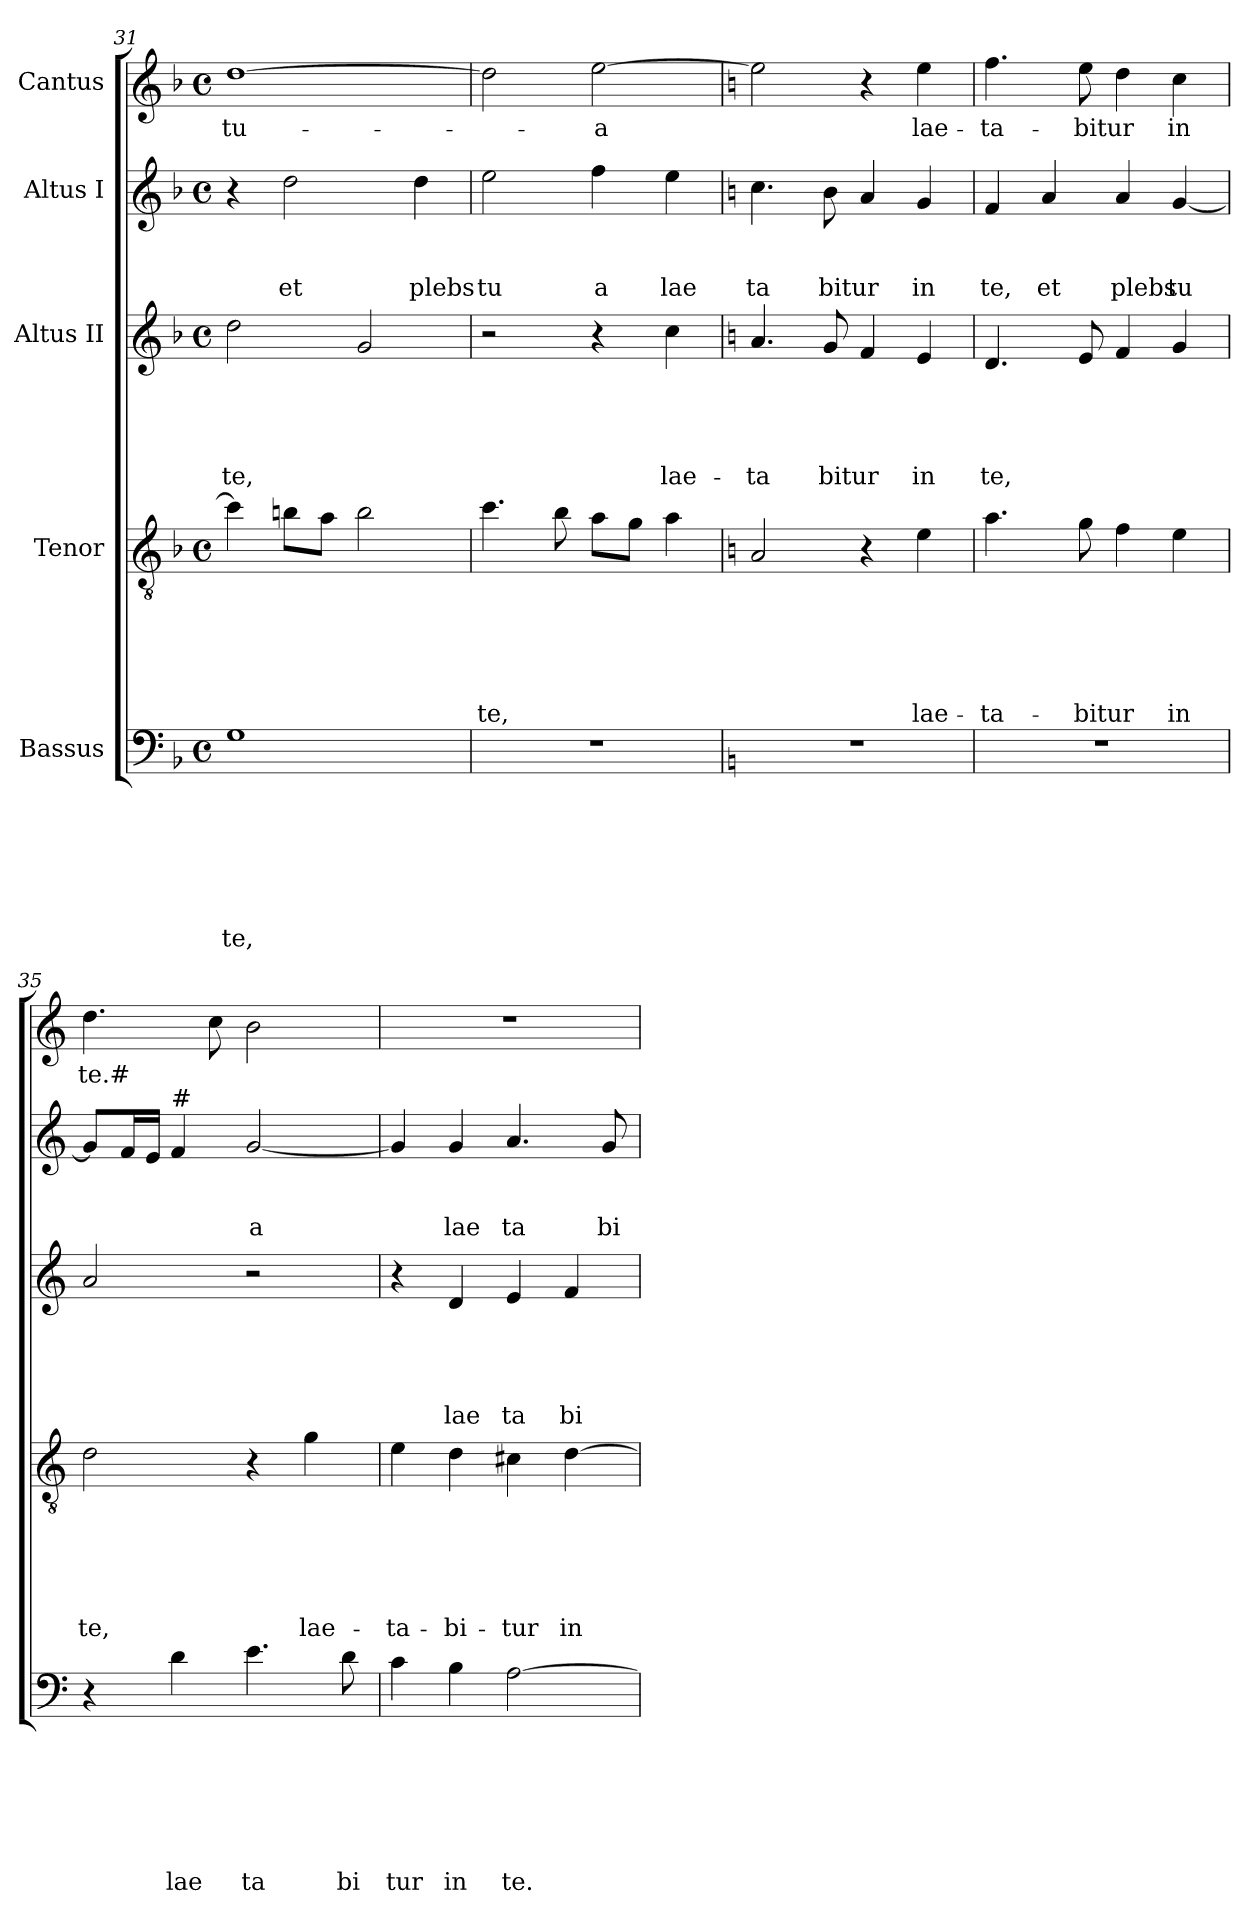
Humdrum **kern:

**kern	**text	**text	**text	**text	**text	**text	**text	**kern	**text	**text	**text	**text	**text	**text	**kern	**text	**text	**text	**text	**text	**kern	**text	**text	**text	**kern	**text
*part5	*part5	*part5	*part5	*part5	*part5	*part5	*part5	*part4	*part4	*part4	*part4	*part4	*part4	*part4	*part3	*part3	*part3	*part3	*part3	*part3	*part2	*part2	*part2	*part2	*part1	*part1
*staff5	*staff5	*staff5	*staff5	*staff5	*staff5	*staff5	*staff5	*staff4	*staff4	*staff4	*staff4	*staff4	*staff4	*staff4	*staff3	*staff3	*staff3	*staff3	*staff3	*staff3	*staff2	*staff2	*staff2	*staff2	*staff1	*staff1
*I"Bassus	*	*	*	*	*	*	*	*I"Tenor	*	*	*	*	*	*	*I"Altus II	*	*	*	*	*	*I"Altus I	*	*	*	*I"Cantus	*
*clefF4	*	*	*	*	*	*	*	*clefGv2	*	*	*	*	*	*	*clefG2	*	*	*	*	*	*clefG2	*	*	*	*clefG2	*
*k[b-]	*	*	*	*	*	*	*	*k[b-]	*	*	*	*	*	*	*k[b-]	*	*	*	*	*	*k[b-]	*	*	*	*k[b-]	*
*F:	*	*	*	*	*	*	*	*F:	*	*	*	*	*	*	*F:	*	*	*	*	*	*F:	*	*	*	*F:	*
*M4/4	*	*	*	*	*	*	*	*M4/4	*	*	*	*	*	*	*M4/4	*	*	*	*	*	*M4/4	*	*	*	*M4/4	*
*met(c)	*	*	*	*	*	*	*	*met(c)	*	*	*	*	*	*	*met(c)	*	*	*	*	*	*met(c)	*	*	*	*met(c)	*
=31	=31	=31	=31	=31	=31	=31	=31	=31	=31	=31	=31	=31	=31	=31	=31	=31	=31	=31	=31	=31	=31	=31	=31	=31	=31	=31
!	!	!	!	!	!	!	!LO:LY:b	!	!	!	!	!	!	!	!	!	!	!	!	!LO:LY:b	!	!	!	!	!	!LO:LY:b
1G	.	.	.	.	.	.	te,	4cc\]	.	.	.	.	.	.	2dd\	.	.	.	.	te,	4r	.	.	.	[>1dd	tu-
!	!	!	!	!	!	!	!	!	!	!	!	!	!	!	!	!	!	!	!	!	!	!	!	!LO:LY:b	!	!
.	.	.	.	.	.	.	.	8bn\L	.	.	.	.	.	.	.	.	.	.	.	.	2dd\	.	.	et	.	.
.	.	.	.	.	.	.	.	8a\J	.	.	.	.	.	.	.	.	.	.	.	.	.	.	.	.	.	.
.	.	.	.	.	.	.	.	2b\	.	.	.	.	.	.	2g/	.	.	.	.	.	.	.	.	.	.	.
!	!	!	!	!	!	!	!	!	!	!	!	!	!	!	!	!	!	!	!	!	!	!	!	!LO:LY:b	!	!
.	.	.	.	.	.	.	.	.	.	.	.	.	.	.	.	.	.	.	.	.	4dd\	.	.	plebs	.	.
=32	=32	=32	=32	=32	=32	=32	=32	=32	=32	=32	=32	=32	=32	=32	=32	=32	=32	=32	=32	=32	=32	=32	=32	=32	=32	=32
!	!	!	!	!	!	!	!	!	!	!	!	!	!	!LO:LY:b	!	!	!	!	!	!	!	!	!	!LO:LY:b	!	!
1r	.	.	.	.	.	.	.	4.cc\	.	.	.	.	.	te,	2r	.	.	.	.	.	2ee\	.	.	tu	2dd\]	.
.	.	.	.	.	.	.	.	8b-\	.	.	.	.	.	.	.	.	.	.	.	.	.	.	.	.	.	.
!	!	!	!	!	!	!	!	!	!	!	!	!	!	!	!	!	!	!	!	!	!	!	!	!LO:LY:b	!	!LO:LY:b
.	.	.	.	.	.	.	.	8a\L	.	.	.	.	.	.	4r	.	.	.	.	.	4ff\	.	.	a	[<2ee\	-a
.	.	.	.	.	.	.	.	8g\J	.	.	.	.	.	.	.	.	.	.	.	.	.	.	.	.	.	.
!	!	!	!	!	!	!	!	!	!	!	!	!	!	!	!	!	!	!	!	!LO:LY:b	!	!	!	!LO:LY:b	!	!
.	.	.	.	.	.	.	.	4a\	.	.	.	.	.	.	4cc\	.	.	.	.	lae-	4ee\	.	.	lae	.	.
!!LO:LB:g=z
=33	=33	=33	=33	=33	=33	=33	=33	=33	=33	=33	=33	=33	=33	=33	=33	=33	=33	=33	=33	=33	=33	=33	=33	=33	=33	=33
*k[]	*	*	*	*	*	*	*	*k[]	*	*	*	*	*	*	*k[]	*	*	*	*	*	*k[]	*	*	*	*k[]	*
*C:	*	*	*	*	*	*	*	*C:	*	*	*	*	*	*	*C:	*	*	*	*	*	*C:	*	*	*	*C:	*
!	!	!	!	!	!	!	!	!	!	!	!	!	!	!	!	!	!	!	!	!LO:LY:b	!	!	!	!LO:LY:b	!	!
1r	.	.	.	.	.	.	.	2A/	.	.	.	.	.	.	4.a/	.	.	.	.	-ta	4.cc\	.	.	ta	2ee\]	.
!	!	!	!	!	!	!	!	!	!	!	!	!	!	!	!	!	!	!	!	!LO:LY:b	!	!	!	!LO:LY:b	!	!
.	.	.	.	.	.	.	.	.	.	.	.	.	.	.	8g/	.	.	.	.	bitur	8b\	.	.	bitur	.	.
.	.	.	.	.	.	.	.	4r	.	.	.	.	.	.	4f/	.	.	.	.	.	4a/	.	.	.	4r	.
!	!	!	!	!	!	!	!	!	!	!	!	!	!	!LO:LY:b	!	!	!	!	!	!LO:LY:b	!	!	!	!LO:LY:b	!	!LO:LY:b
.	.	.	.	.	.	.	.	4e\	.	.	.	.	.	lae-	4e/	.	.	.	.	in	4g/	.	.	in	4ee\	lae-
=34	=34	=34	=34	=34	=34	=34	=34	=34	=34	=34	=34	=34	=34	=34	=34	=34	=34	=34	=34	=34	=34	=34	=34	=34	=34	=34
!	!	!	!	!	!	!	!	!	!	!	!	!	!	!LO:LY:b	!	!	!	!	!	!LO:LY:b	!	!	!	!LO:LY:b	!	!LO:LY:b
1r	.	.	.	.	.	.	.	4.a\	.	.	.	.	.	-ta-	4.d/	.	.	.	.	te,	4f/	.	.	te,	4.ff\	-ta-
!	!	!	!	!	!	!	!	!	!	!	!	!	!	!	!	!	!	!	!	!	!	!	!	!LO:LY:b	!	!
.	.	.	.	.	.	.	.	.	.	.	.	.	.	.	.	.	.	.	.	.	4a/	.	.	et	.	.
!	!	!	!	!	!	!	!	!	!	!	!	!	!	!LO:LY:b	!	!	!	!	!	!	!	!	!	!	!	!LO:LY:b
.	.	.	.	.	.	.	.	8g\	.	.	.	.	.	-bitur	8e/	.	.	.	.	.	.	.	.	.	8ee\	-bitur
!	!	!	!	!	!	!	!	!	!	!	!	!	!	!	!	!	!	!	!	!	!	!	!	!LO:LY:b	!	!
.	.	.	.	.	.	.	.	4f\	.	.	.	.	.	.	4f/	.	.	.	.	.	4a/	.	.	plebs	4dd\	.
!	!	!	!	!	!	!	!	!	!	!	!	!	!	!LO:LY:b	!	!	!	!	!	!	!	!	!	!LO:LY:b	!	!LO:LY:b
.	.	.	.	.	.	.	.	4e\	.	.	.	.	.	in	4g/	.	.	.	.	.	[<4g/	.	.	tu	4cc\	in
=35	=35	=35	=35	=35	=35	=35	=35	=35	=35	=35	=35	=35	=35	=35	=35	=35	=35	=35	=35	=35	=35	=35	=35	=35	=35	=35
!	!	!	!	!	!	!	!	!	!	!	!	!	!	!LO:LY:b	!	!	!	!	!	!	!	!	!	!	!	!LO:LY:b
4r	.	.	.	.	.	.	.	2d\	.	.	.	.	.	te,	2a/	.	.	.	.	.	8g/L]	.	.	.	4.dd\	te.#
.	.	.	.	.	.	.	.	.	.	.	.	.	.	.	.	.	.	.	.	.	16f/L	.	.	.	.	.
.	.	.	.	.	.	.	.	.	.	.	.	.	.	.	.	.	.	.	.	.	16e/JJ	.	.	.	.	.
!	!	!	!	!	!	!	!	!	!	!	!	!	!	!	!	!	!	!	!	!	!LO:TX:a:t=#	!	!	!	!	!
!	!	!	!	!	!	!	!LO:LY:b	!	!	!	!	!	!	!	!	!	!	!	!	!	!	!	!	!	!	!
4d\	.	.	.	.	.	.	lae	.	.	.	.	.	.	.	.	.	.	.	.	.	4f/	.	.	.	.	.
.	.	.	.	.	.	.	.	.	.	.	.	.	.	.	.	.	.	.	.	.	.	.	.	.	8cc\	.
!	!	!	!	!	!	!	!LO:LY:b	!	!	!	!	!	!	!	!	!	!	!	!	!	!	!	!	!LO:LY:b	!	!
4.e\	.	.	.	.	.	.	ta	4r	.	.	.	.	.	.	2r	.	.	.	.	.	[<2g/	.	.	a	2b\	.
!	!	!	!	!	!	!	!	!	!	!	!	!	!	!LO:LY:b	!	!	!	!	!	!	!	!	!	!	!	!
.	.	.	.	.	.	.	.	4g\	.	.	.	.	.	lae-	.	.	.	.	.	.	.	.	.	.	.	.
!	!	!	!	!	!	!	!LO:LY:b	!	!	!	!	!	!	!	!	!	!	!	!	!	!	!	!	!	!	!
8d\	.	.	.	.	.	.	bi	.	.	.	.	.	.	.	.	.	.	.	.	.	.	.	.	.	.	.
=36	=36	=36	=36	=36	=36	=36	=36	=36	=36	=36	=36	=36	=36	=36	=36	=36	=36	=36	=36	=36	=36	=36	=36	=36	=36	=36
!	!	!	!	!	!	!	!LO:LY:b	!	!	!	!	!	!	!LO:LY:b	!	!	!	!	!	!	!	!	!	!	!	!
4c\	.	.	.	.	.	.	tur	4e\	.	.	.	.	.	-ta-	4r	.	.	.	.	.	4g/]	.	.	.	1r	.
!	!	!	!	!	!	!	!LO:LY:b	!	!	!	!	!	!	!LO:LY:b	!	!	!	!	!	!LO:LY:b	!	!	!	!LO:LY:b	!	!
4B\	.	.	.	.	.	.	in	4d\	.	.	.	.	.	-bi-	4d/	.	.	.	.	lae	4g/	.	.	lae	.	.
!	!	!	!	!	!	!	!LO:LY:b	!	!	!	!	!	!	!LO:LY:b	!	!	!	!	!	!LO:LY:b	!	!	!	!LO:LY:b	!	!
[>2A\	.	.	.	.	.	.	te.	4c#X\	.	.	.	.	.	-tur	4e/	.	.	.	.	ta	4.a/	.	.	ta	.	.
!	!	!	!	!	!	!	!	!	!	!	!	!	!	!LO:LY:b	!	!	!	!	!	!LO:LY:b	!	!	!	!	!	!
.	.	.	.	.	.	.	.	[>4d\	.	.	.	.	.	in	4f/	.	.	.	.	bi	.	.	.	.	.	.
!	!	!	!	!	!	!	!	!	!	!	!	!	!	!	!	!	!	!	!	!	!	!	!	!LO:LY:b	!	!
.	.	.	.	.	.	.	.	.	.	.	.	.	.	.	.	.	.	.	.	.	8g/	.	.	bi	.	.
=	=	=	=	=	=	=	=	=	=	=	=	=	=	=	=	=	=	=	=	=	=	=	=	=	=	=
*-	*-	*-	*-	*-	*-	*-	*-	*-	*-	*-	*-	*-	*-	*-	*-	*-	*-	*-	*-	*-	*-	*-	*-	*-	*-	*-
